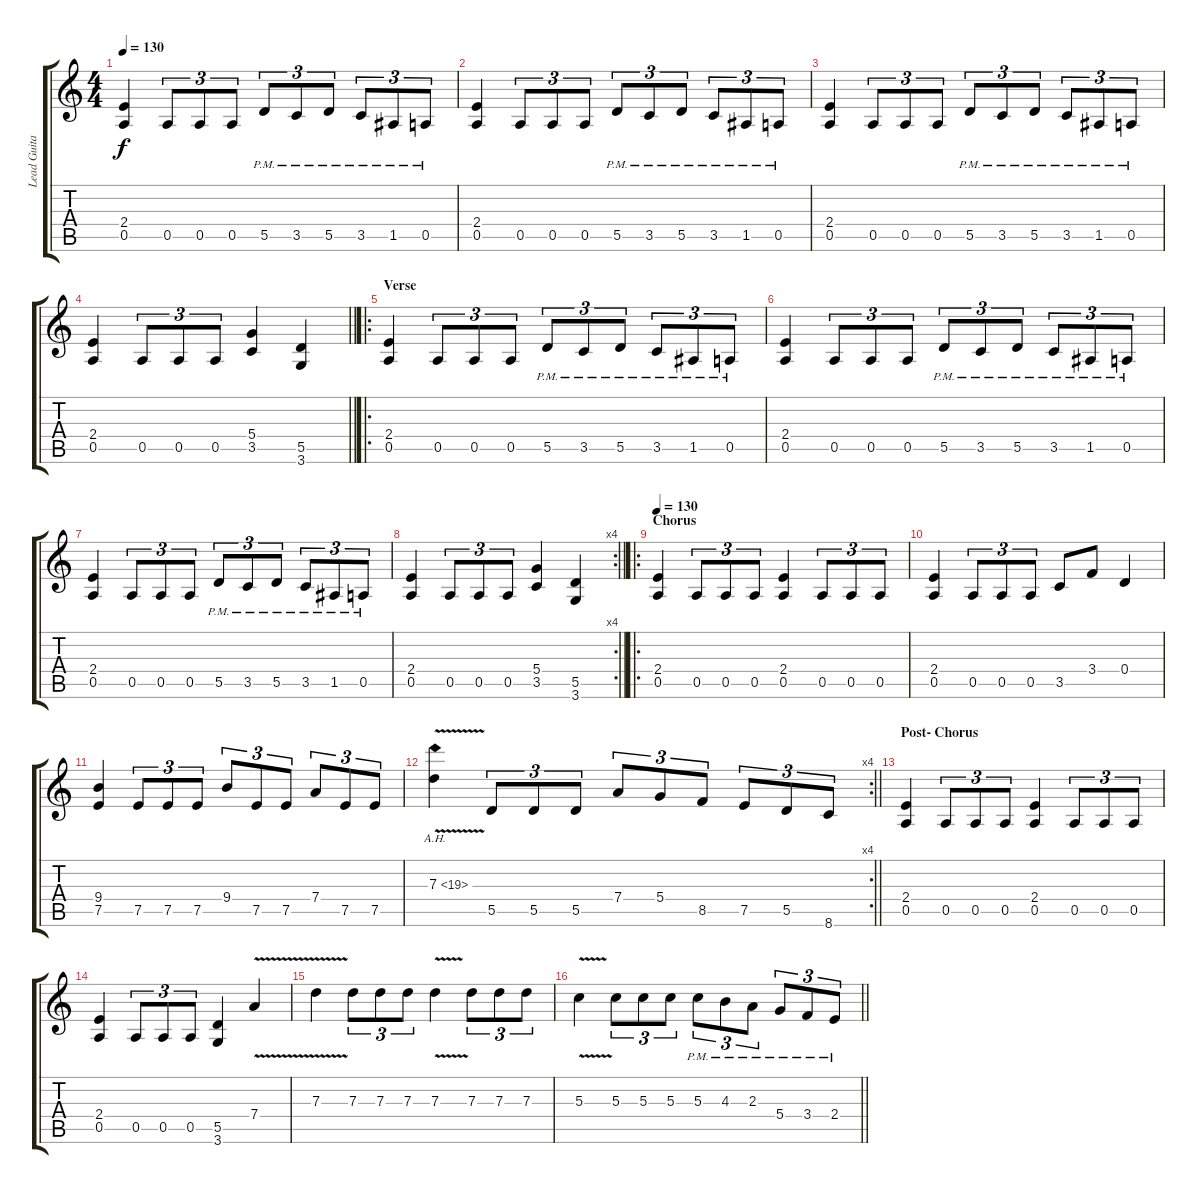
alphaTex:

\track ("Lead Guitar" "Lead Guita") {instrument distortionguitar}
\staff {score tabs}
\tuning (E4 B3 G3 D3 A2 E2) {hide}
\ts (4 4)
\tempo 130
\clef g2
\ks c
(2.4 0.5).4{dy f} 0.5.8{tu (3 2)} 0.5.8{tu (3 2)} 0.5.8{tu (3 2)} 5.5{pm}.8{tu (3 2)} 3.5{pm}.8{tu (3 2)} 5.5{pm}.8{tu (3 2)} 3.5{pm}.8{tu (3 2)} 1.5{pm}.8{tu (3 2)} 0.5{pm}.8{tu (3 2)} |
(2.4 0.5).4 0.5.8{tu (3 2)} 0.5.8{tu (3 2)} 0.5.8{tu (3 2)} 5.5{pm}.8{tu (3 2)} 3.5{pm}.8{tu (3 2)} 5.5{pm}.8{tu (3 2)} 3.5{pm}.8{tu (3 2)} 1.5{pm}.8{tu (3 2)} 0.5{pm}.8{tu (3 2)} |
(2.4 0.5).4 0.5.8{tu (3 2)} 0.5.8{tu (3 2)} 0.5.8{tu (3 2)} 5.5{pm}.8{tu (3 2)} 3.5{pm}.8{tu (3 2)} 5.5{pm}.8{tu (3 2)} 3.5{pm}.8{tu (3 2)} 1.5{pm}.8{tu (3 2)} 0.5{pm}.8{tu (3 2)} |
\barLineRight lightlight
(2.4 0.5).4 0.5.8{tu (3 2)} 0.5.8{tu (3 2)} 0.5.8{tu (3 2)} (5.4 3.5).4 (5.5 3.6).4 |
\ro
\section ("" "Verse")
(2.4 0.5).4 0.5.8{tu (3 2)} 0.5.8{tu (3 2)} 0.5.8{tu (3 2)} 5.5{pm}.8{tu (3 2)} 3.5{pm}.8{tu (3 2)} 5.5{pm}.8{tu (3 2)} 3.5{pm}.8{tu (3 2)} 1.5{pm}.8{tu (3 2)} 0.5{pm}.8{tu (3 2)} |
(2.4 0.5).4 0.5.8{tu (3 2)} 0.5.8{tu (3 2)} 0.5.8{tu (3 2)} 5.5{pm}.8{tu (3 2)} 3.5{pm}.8{tu (3 2)} 5.5{pm}.8{tu (3 2)} 3.5{pm}.8{tu (3 2)} 1.5{pm}.8{tu (3 2)} 0.5{pm}.8{tu (3 2)} |
(2.4 0.5).4 0.5.8{tu (3 2)} 0.5.8{tu (3 2)} 0.5.8{tu (3 2)} 5.5{pm}.8{tu (3 2)} 3.5{pm}.8{tu (3 2)} 5.5{pm}.8{tu (3 2)} 3.5{pm}.8{tu (3 2)} 1.5{pm}.8{tu (3 2)} 0.5{pm}.8{tu (3 2)} |
\rc 4
\barLineRight lightlight
(2.4 0.5).4 0.5.8{tu (3 2)} 0.5.8{tu (3 2)} 0.5.8{tu (3 2)} (5.4 3.5).4 (5.5 3.6).4 |
\ro
\section ("" "Chorus")
\tempo 130
(2.4 0.5).4 0.5.8{tu (3 2)} 0.5.8{tu (3 2)} 0.5.8{tu (3 2)} (2.4 0.5).4 0.5.8{tu (3 2)} 0.5.8{tu (3 2)} 0.5.8{tu (3 2)} |
(2.4 0.5).4 0.5.8{tu (3 2)} 0.5.8{tu (3 2)} 0.5.8{tu (3 2)} 3.5.8 3.4.8 0.4.4 |
(9.4 7.5).4 7.5.8{tu (3 2)} 7.5.8{tu (3 2)} 7.5.8{tu (3 2)} 9.4.8{tu (3 2)} 7.5.8{tu (3 2)} 7.5.8{tu (3 2)} 7.4.8{tu (3 2)} 7.5.8{tu (3 2)} 7.5.8{tu (3 2)} |
\rc 4
\barLineRight lightlight
7.3{ah 12 v}.4 5.5.8{tu (3 2)} 5.5.8{tu (3 2)} 5.5.8{tu (3 2)} 7.4.8{tu (3 2)} 5.4.8{tu (3 2)} 8.5.8{tu (3 2)} 7.5.8{tu (3 2)} 5.5.8{tu (3 2)} 8.6.8{tu (3 2)} |
\section ("" "Post- Chorus")
(2.4 0.5).4 0.5.8{tu (3 2)} 0.5.8{tu (3 2)} 0.5.8{tu (3 2)} (2.4 0.5).4 0.5.8{tu (3 2)} 0.5.8{tu (3 2)} 0.5.8{tu (3 2)} |
(2.4 0.5).4 0.5.8{tu (3 2)} 0.5.8{tu (3 2)} 0.5.8{tu (3 2)} (5.5 3.6).4 7.4{v}.4 |
7.3{v}.4 7.3.8{tu (3 2)} 7.3.8{tu (3 2)} 7.3.8{tu (3 2)} 7.3{v}.4 7.3.8{tu (3 2)} 7.3.8{tu (3 2)} 7.3.8{tu (3 2)} |
\barLineRight lightlight
5.3{v}.4 5.3.8{tu (3 2)} 5.3.8{tu (3 2)} 5.3.8{tu (3 2)} 5.3{pm}.8{tu (3 2)} 4.3{pm}.8{tu (3 2)} 2.3{pm}.8{tu (3 2)} 5.4{pm}.8{tu (3 2)} 3.4{pm}.8{tu (3 2)} 2.4{pm}.8{tu (3 2)}
